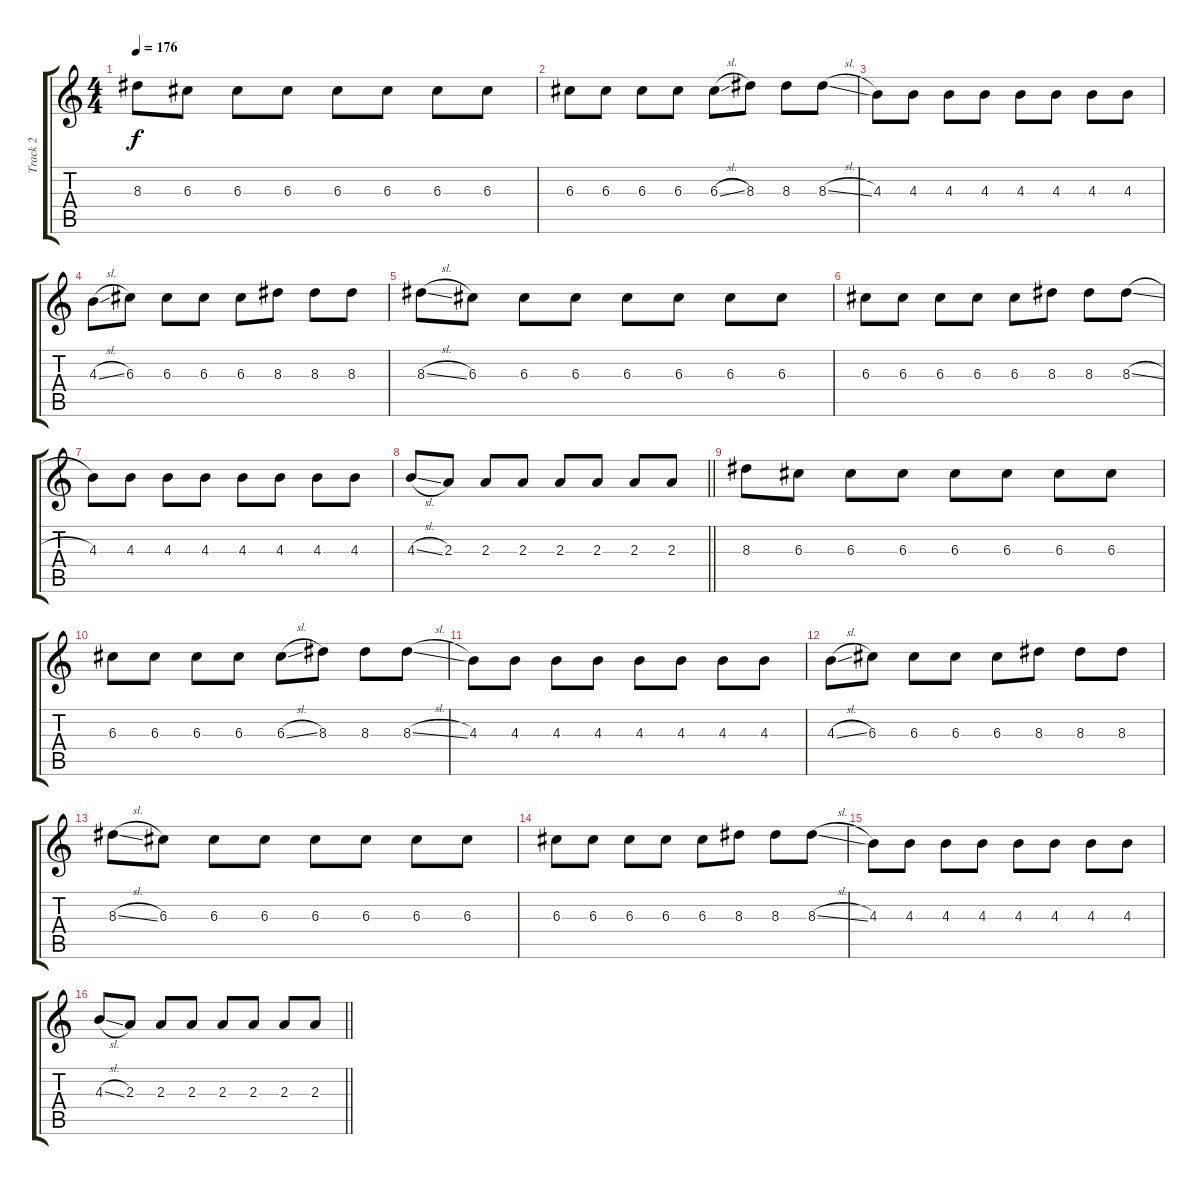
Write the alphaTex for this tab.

\track ("Track 2" "Track 2") {instrument overdrivenguitar}
\staff {score tabs}
\tuning (E4 B3 G3 D3 A2 E2) {hide}
\ts (4 4)
\tempo 176
\clef g2
\ks c
8.3.8{dy f} 6.3.8 6.3.8 6.3.8 6.3.8 6.3.8 6.3.8 6.3.8 |
6.3.8 6.3.8 6.3.8 6.3.8 6.3{sl}.8 8.3.8 8.3.8 8.3{sl}.8 |
4.3.8 4.3.8 4.3.8 4.3.8 4.3.8 4.3.8 4.3.8 4.3.8 |
4.3{sl}.8 6.3.8 6.3.8 6.3.8 6.3.8 8.3.8 8.3.8 8.3.8 |
8.3{sl}.8 6.3.8 6.3.8 6.3.8 6.3.8 6.3.8 6.3.8 6.3.8 |
6.3.8 6.3.8 6.3.8 6.3.8 6.3.8 8.3.8 8.3.8 8.3{sl}.8 |
4.3.8 4.3.8 4.3.8 4.3.8 4.3.8 4.3.8 4.3.8 4.3.8 |
\barLineRight lightlight
4.3{sl}.8 2.3.8 2.3.8 2.3.8 2.3.8 2.3.8 2.3.8 2.3.8 |
8.3.8 6.3.8 6.3.8 6.3.8 6.3.8 6.3.8 6.3.8 6.3.8 |
6.3.8 6.3.8 6.3.8 6.3.8 6.3{sl}.8 8.3.8 8.3.8 8.3{sl}.8 |
4.3.8 4.3.8 4.3.8 4.3.8 4.3.8 4.3.8 4.3.8 4.3.8 |
4.3{sl}.8 6.3.8 6.3.8 6.3.8 6.3.8 8.3.8 8.3.8 8.3.8 |
8.3{sl}.8 6.3.8 6.3.8 6.3.8 6.3.8 6.3.8 6.3.8 6.3.8 |
6.3.8 6.3.8 6.3.8 6.3.8 6.3.8 8.3.8 8.3.8 8.3{sl}.8 |
4.3.8 4.3.8 4.3.8 4.3.8 4.3.8 4.3.8 4.3.8 4.3.8 |
\barLineRight lightlight
4.3{sl}.8 2.3.8 2.3.8 2.3.8 2.3.8 2.3.8 2.3.8 2.3.8
